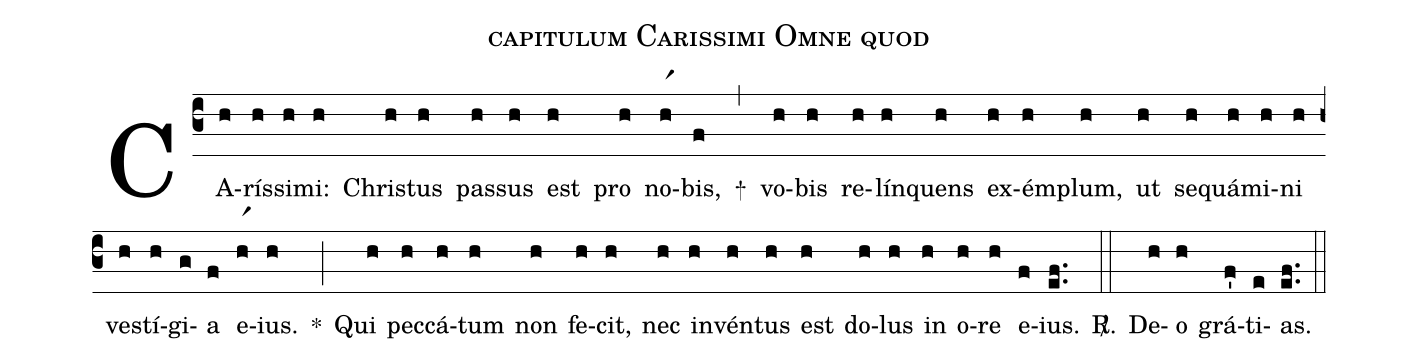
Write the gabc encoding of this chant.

name: capitulum Carissimi Omne quod;
%%
(c3)
CA(h)rís(h)si(h)mi:(h) Chris(h)tus(h) pas(h)sus(h) est(h) pro(h) no(hr1)bis,(f) +(,)
vo(h)bis(h) re(h)lín(h)quens(h) ex(h)ém(h)plum,(h) ut(h) se(h)quá(h)mi(h)ni(h) ves(h)tí(h)gi(g)a(f) e(hr1)ius.(h) *(;)
Qui(h) pec(h)cá(h)tum(h) non(h) fe(h)cit,(h) nec(h) in(h)vén(h)tus(h) est(h) do(h)lus(h) in(h) o(h)re(h) e(f)ius.(ef..) <sp>R/</sp>.(::)
De(h)o(h) grá(f')ti(e)as.(e.f.) (::)
